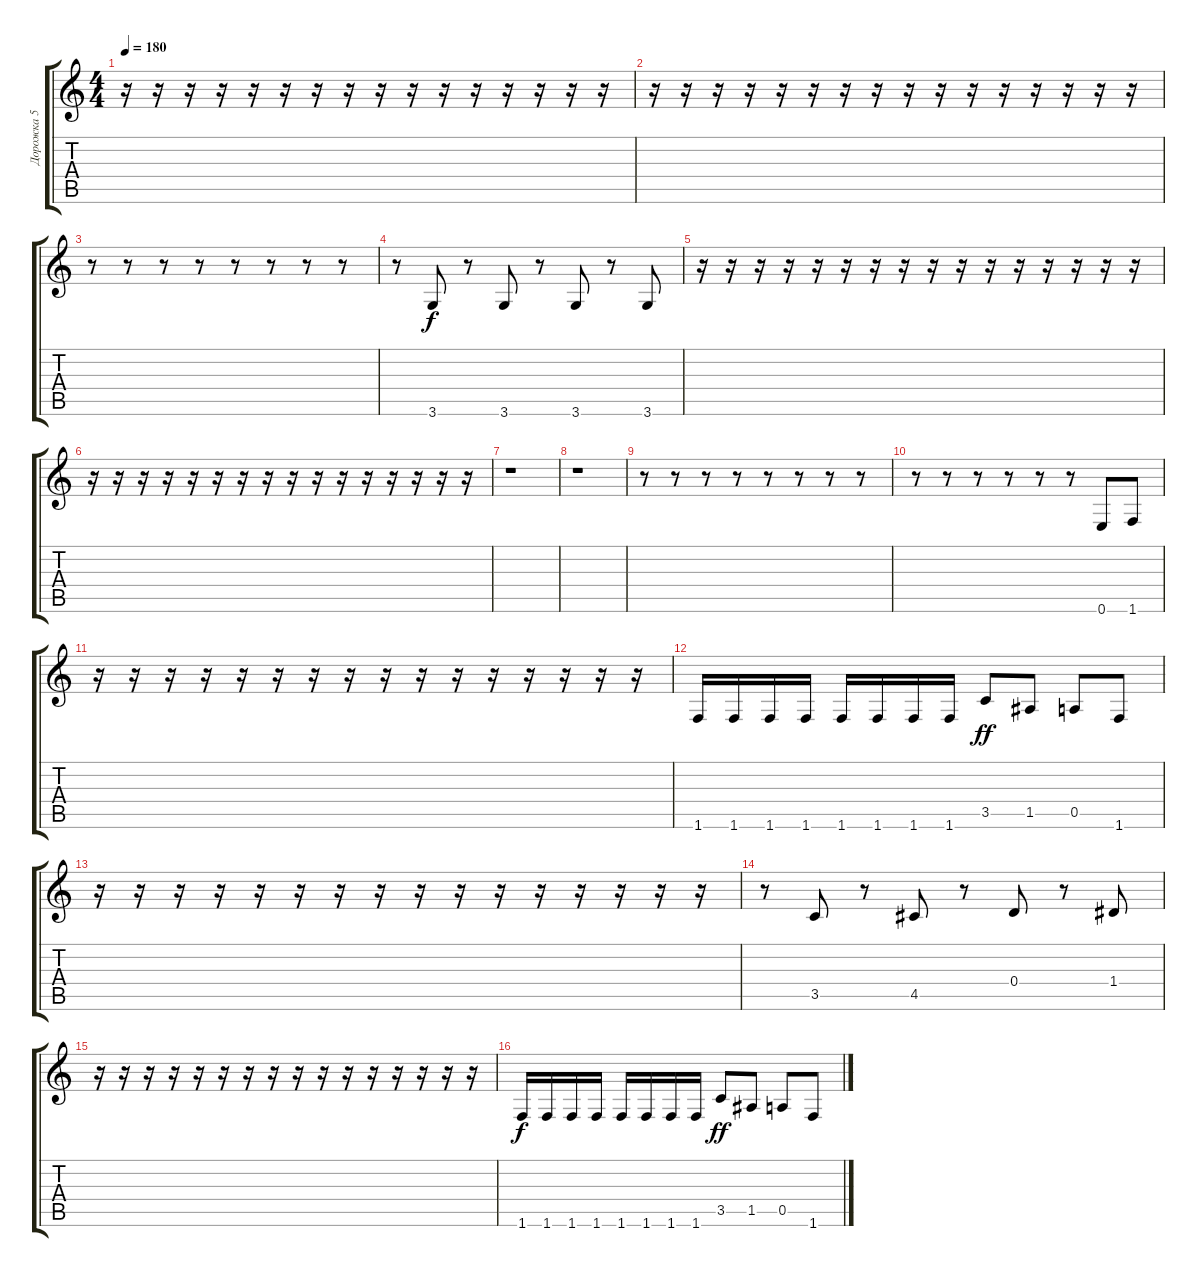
\track ("Дорожка 5" "Дорожка 5") {instrument electricbasspick}
\staff {score tabs}
\tuning (E4 B3 G3 D3 A2 E2) {hide}
\ts (4 4)
\tempo 180
\clef g2
\ks c
r.16{dy ff} r.16 r.16 r.16 r.16 r.16 r.16 r.16 r.16 r.16 r.16 r.16 r.16 r.16 r.16 r.16 |
r.16 r.16 r.16 r.16 r.16 r.16 r.16 r.16 r.16 r.16 r.16 r.16 r.16 r.16 r.16 r.16 |
r.8 r.8 r.8 r.8 r.8 r.8 r.8 r.8 |
r.8 3.6.8{dy f} r.8 3.6.8 r.8 3.6.8 r.8 3.6.8 |
r.16 r.16 r.16 r.16 r.16 r.16 r.16 r.16 r.16 r.16 r.16 r.16 r.16 r.16 r.16 r.16 |
r.16 r.16 r.16 r.16 r.16 r.16 r.16 r.16 r.16 r.16 r.16 r.16 r.16 r.16 r.16 r.16 |
r.1 |
r.1 |
r.8 r.8 r.8 r.8 r.8 r.8 r.8 r.8 |
r.8 r.8 r.8 r.8 r.8 r.8 0.6.8 1.6.8 |
r.16 r.16 r.16 r.16 r.16 r.16 r.16 r.16 r.16 r.16 r.16 r.16 r.16 r.16 r.16 r.16 |
1.6.16 1.6.16 1.6.16 1.6.16 1.6.16 1.6.16 1.6.16 1.6.16 3.5.8{dy ff} 1.5.8 0.5.8 1.6.8 |
r.16 r.16 r.16 r.16 r.16 r.16 r.16 r.16 r.16 r.16 r.16 r.16 r.16 r.16 r.16 r.16 |
r.8 3.5.8 r.8 4.5.8 r.8 0.4.8 r.8 1.4.8 |
r.16 r.16 r.16 r.16 r.16 r.16 r.16 r.16 r.16 r.16 r.16 r.16 r.16 r.16 r.16 r.16 |
1.6.16{dy f} 1.6.16 1.6.16 1.6.16 1.6.16 1.6.16 1.6.16 1.6.16 3.5.8{dy ff} 1.5.8 0.5.8 1.6.8
